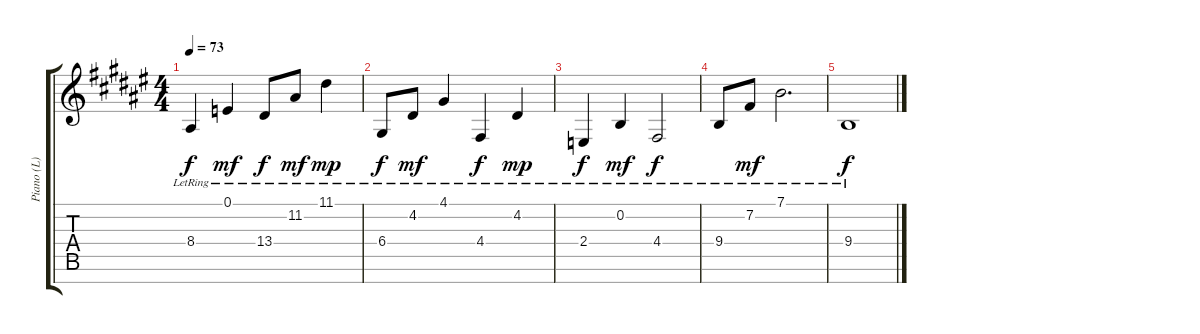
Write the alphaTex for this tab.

\track ("Piano (L)" "Piano (L)") {instrument acousticgrandpiano}
\staff {score tabs}
\tuning (E4 B3 G3 D3 A2 E2 B1) {hide}
\ts (4 4)
\tempo 73
\clef g2
\ks f#
8.4{lr}.4{dy f} 0.1{lr}.4{dy mf} 13.4{lr}.8{dy f} 11.2{lr}.8{dy mf} 11.1{lr}.4{dy mp} |
6.4{lr}.8{dy f} 4.2{lr}.8{dy mf} 4.1{lr}.4 4.4{lr}.4{dy f} 4.2{lr}.4{dy mp} |
2.4{lr}.4{dy f} 0.2{lr}.4{dy mf} 4.4{lr}.2{dy f} |
9.4{lr}.8 7.2{lr}.8{dy mf} 7.1{lr}.2{d} |
9.4{lr}.1{dy f}
